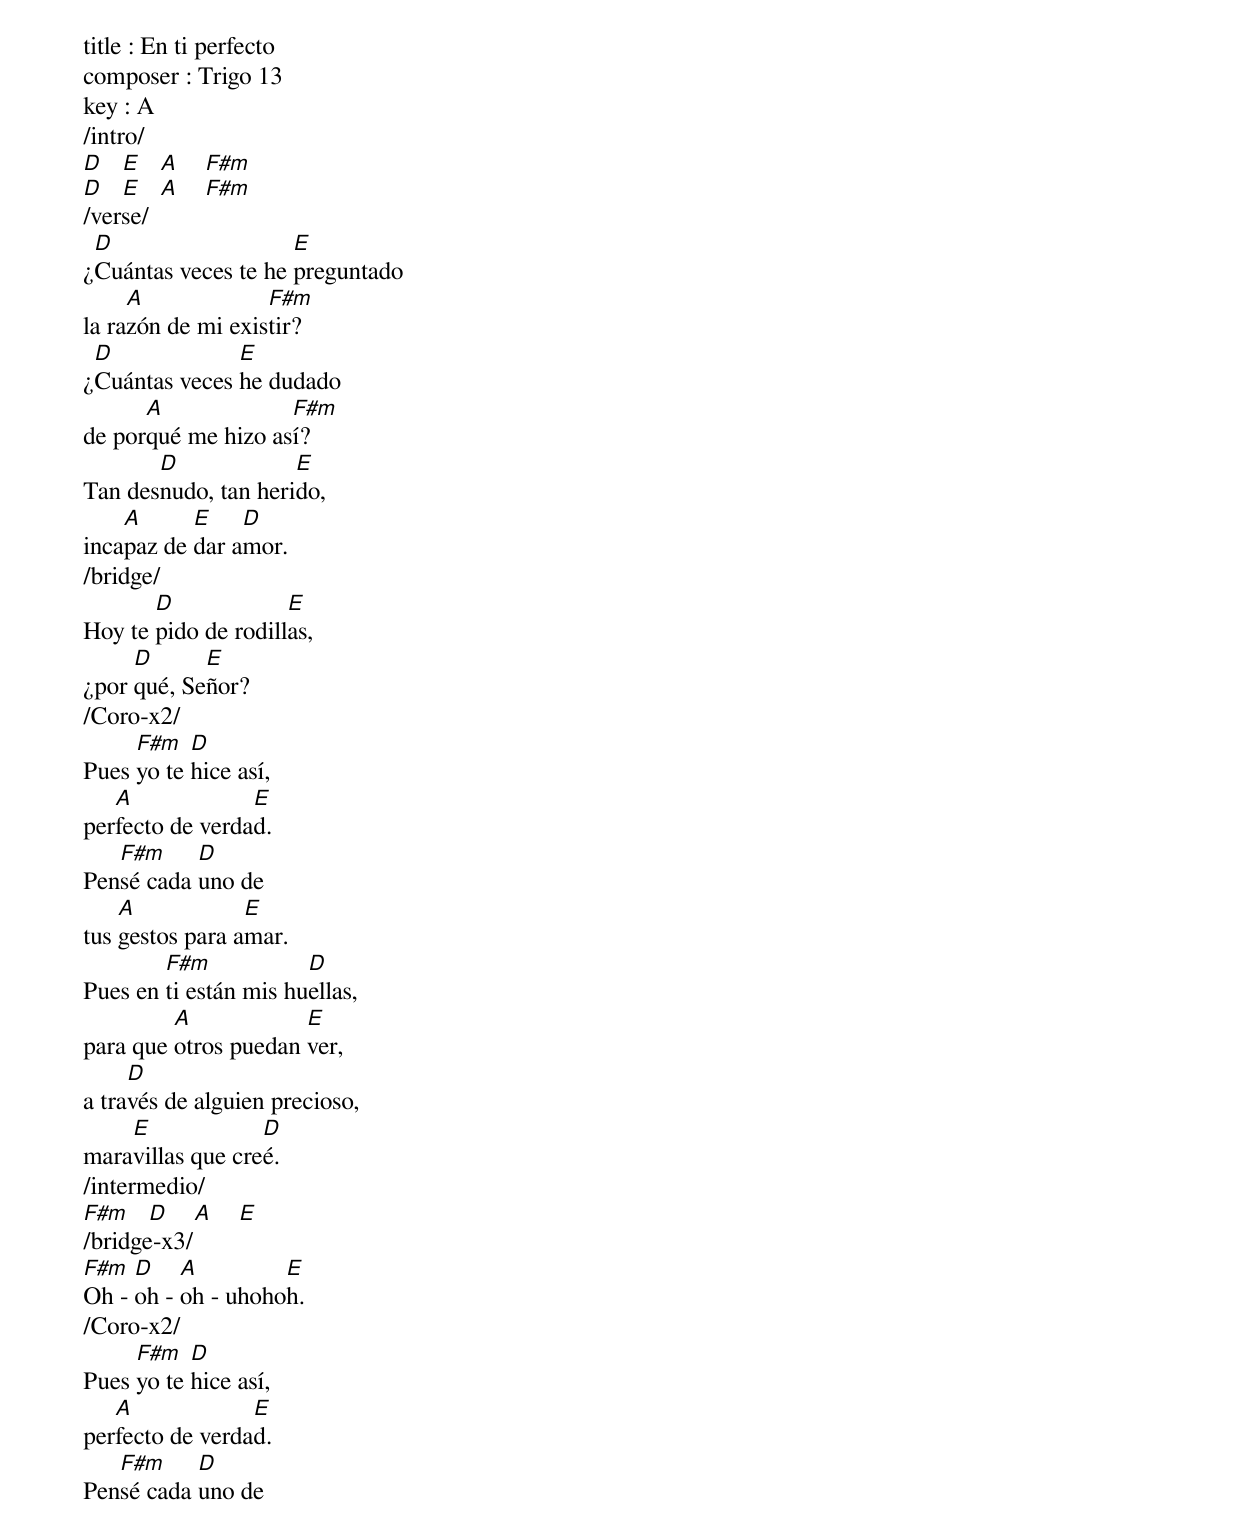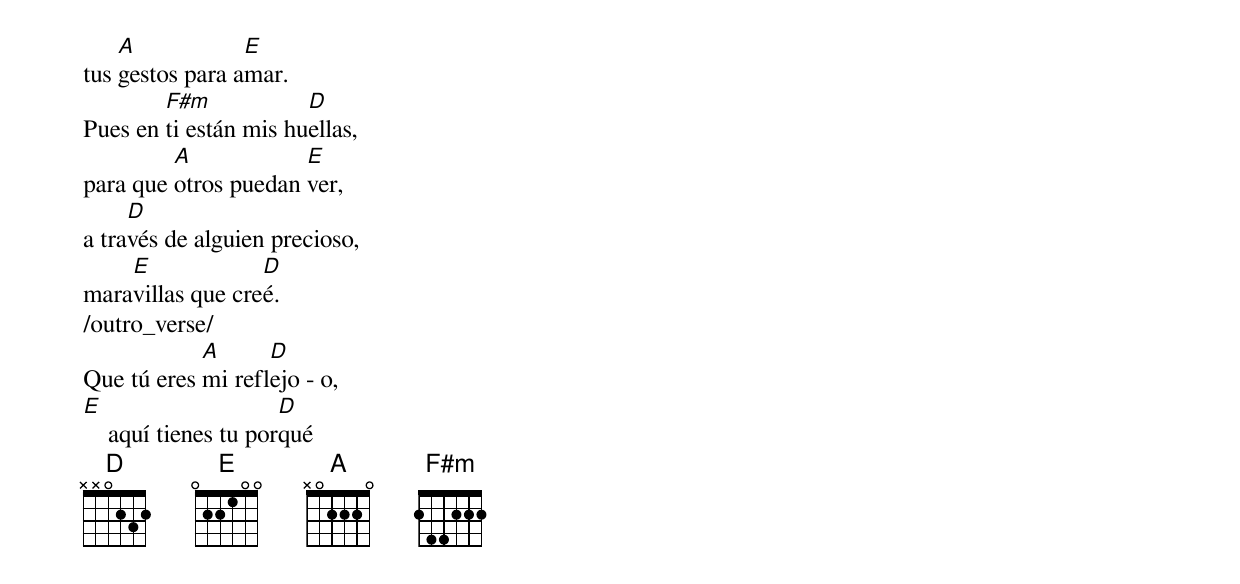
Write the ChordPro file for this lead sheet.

title : En ti perfecto
composer : Trigo 13
key : A
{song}
/intro/
[D]   [E]   [A]    [F#m]
[D]   [E]   [A]    [F#m]
/verse/
¿[D]Cuántas veces te he [E]preguntado
la ra[A]zón de mi exis[F#m]tir?
¿[D]Cuántas veces [E]he dudado
de por[A]qué me hizo as[F#m]í?
Tan des[D]nudo, tan heri[E]do,
inca[A]paz de [E]dar a[D]mor.
/bridge/
Hoy te [D]pido de rodill[E]as,
¿por [D]qué, Se[E]ñor?
/Coro-x2/
Pues [F#m]yo te [D]hice así,
per[A]fecto de verda[E]d.
Pen[F#m]sé cada [D]uno de
tus [A]gestos para a[E]mar.
Pues en [F#m]ti están mis hu[D]ellas,
para que [A]otros puedan [E]ver,
a tra[D]vés de alguien precioso,
mara[E]villas que cre[D]é.
/intermedio/
[F#m]   [D]    [A]    [E]
/bridge-x3/
[F#m]Oh - [D]oh - [A]oh - uhoho[E]h.
/Coro-x2/
Pues [F#m]yo te [D]hice así,
per[A]fecto de verda[E]d.
Pen[F#m]sé cada [D]uno de
tus [A]gestos para a[E]mar.
Pues en [F#m]ti están mis hu[D]ellas,
para que [A]otros puedan [E]ver,
a tra[D]vés de alguien precioso,
mara[E]villas que cre[D]é.
/outro_verse/
Que tú eres [A]mi refl[D]ejo - o,
[E]    aquí tienes tu por[D]qué
